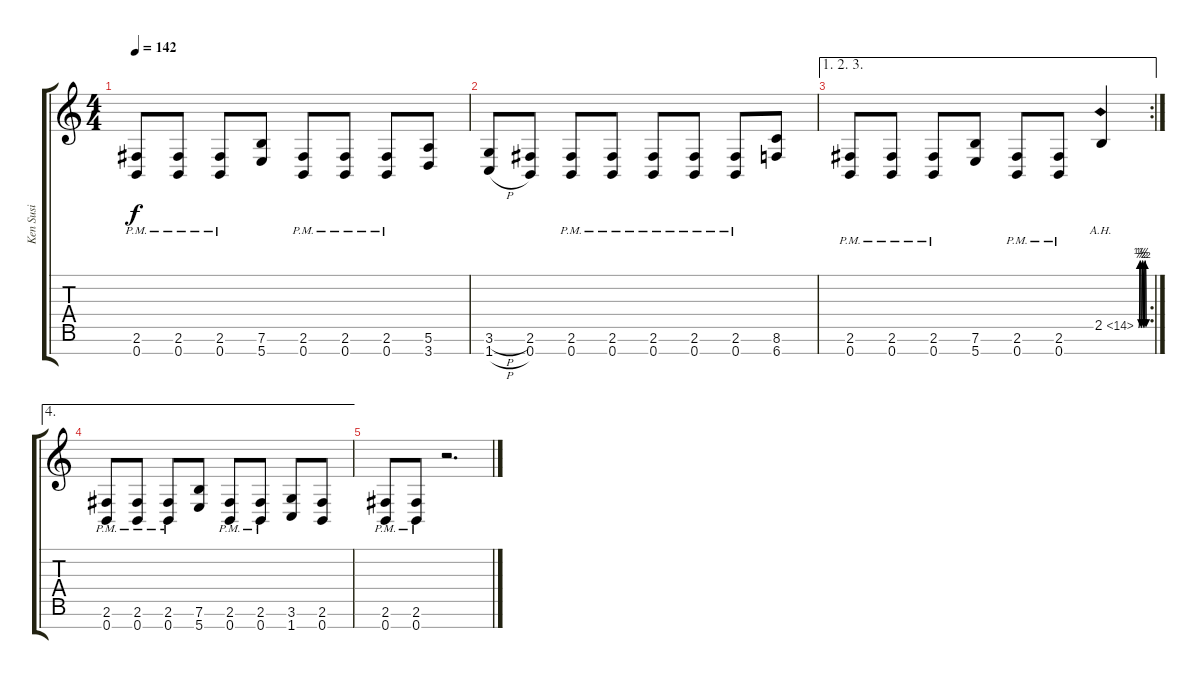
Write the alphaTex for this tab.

\track ("Ken Susi" "Ken Susi") {instrument distortionguitar}
\staff {score tabs}
\tuning (E4 B3 G3 D3 A2 E2 B1) {hide}
\ts (4 4)
\tempo 142
\clef g2
\ks c
(2.6{pm} 0.7{pm}).8{dy f} (2.6{pm} 0.7{pm}).8 (2.6{pm} 0.7{pm}).8 (7.6 5.7).8 (2.6{pm} 0.7{pm}).8 (2.6{pm} 0.7{pm}).8 (2.6{pm} 0.7{pm}).8 (5.6 3.7).8 |
(3.6{h} 1.7{h}).8 (2.6 0.7).8 (2.6{pm} 0.7{pm}).8 (2.6{pm} 0.7{pm}).8 (2.6{pm} 0.7{pm}).8 (2.6{pm} 0.7{pm}).8 (2.6{pm} 0.7{pm}).8 (8.6 6.7).8 |
\ae (1 2 3)
\rc 2
(2.6{pm} 0.7{pm}).8 (2.6{pm} 0.7{pm}).8 (2.6{pm} 0.7{pm}).8 (7.6 5.7).8 (2.6{pm} 0.7{pm}).8 (2.6{pm} 0.7{pm}).8 2.5{be (custom 0 0 10 2 20 0 30 2 40 0 50 2 60 0) ah 12}.4{instrument guitarharmonics} |
\ae 4
(2.6{pm} 0.7{pm}).8 (2.6{pm} 0.7{pm}).8 (2.6{pm} 0.7{pm}).8 (7.6 5.7).8 (2.6{pm} 0.7{pm}).8 (2.6{pm} 0.7{pm}).8 (3.6 1.7).8 (2.6 0.7).8 |
(2.6{pm} 0.7{pm}).8 (2.6{pm} 0.7{pm}).8 r.2{d}
